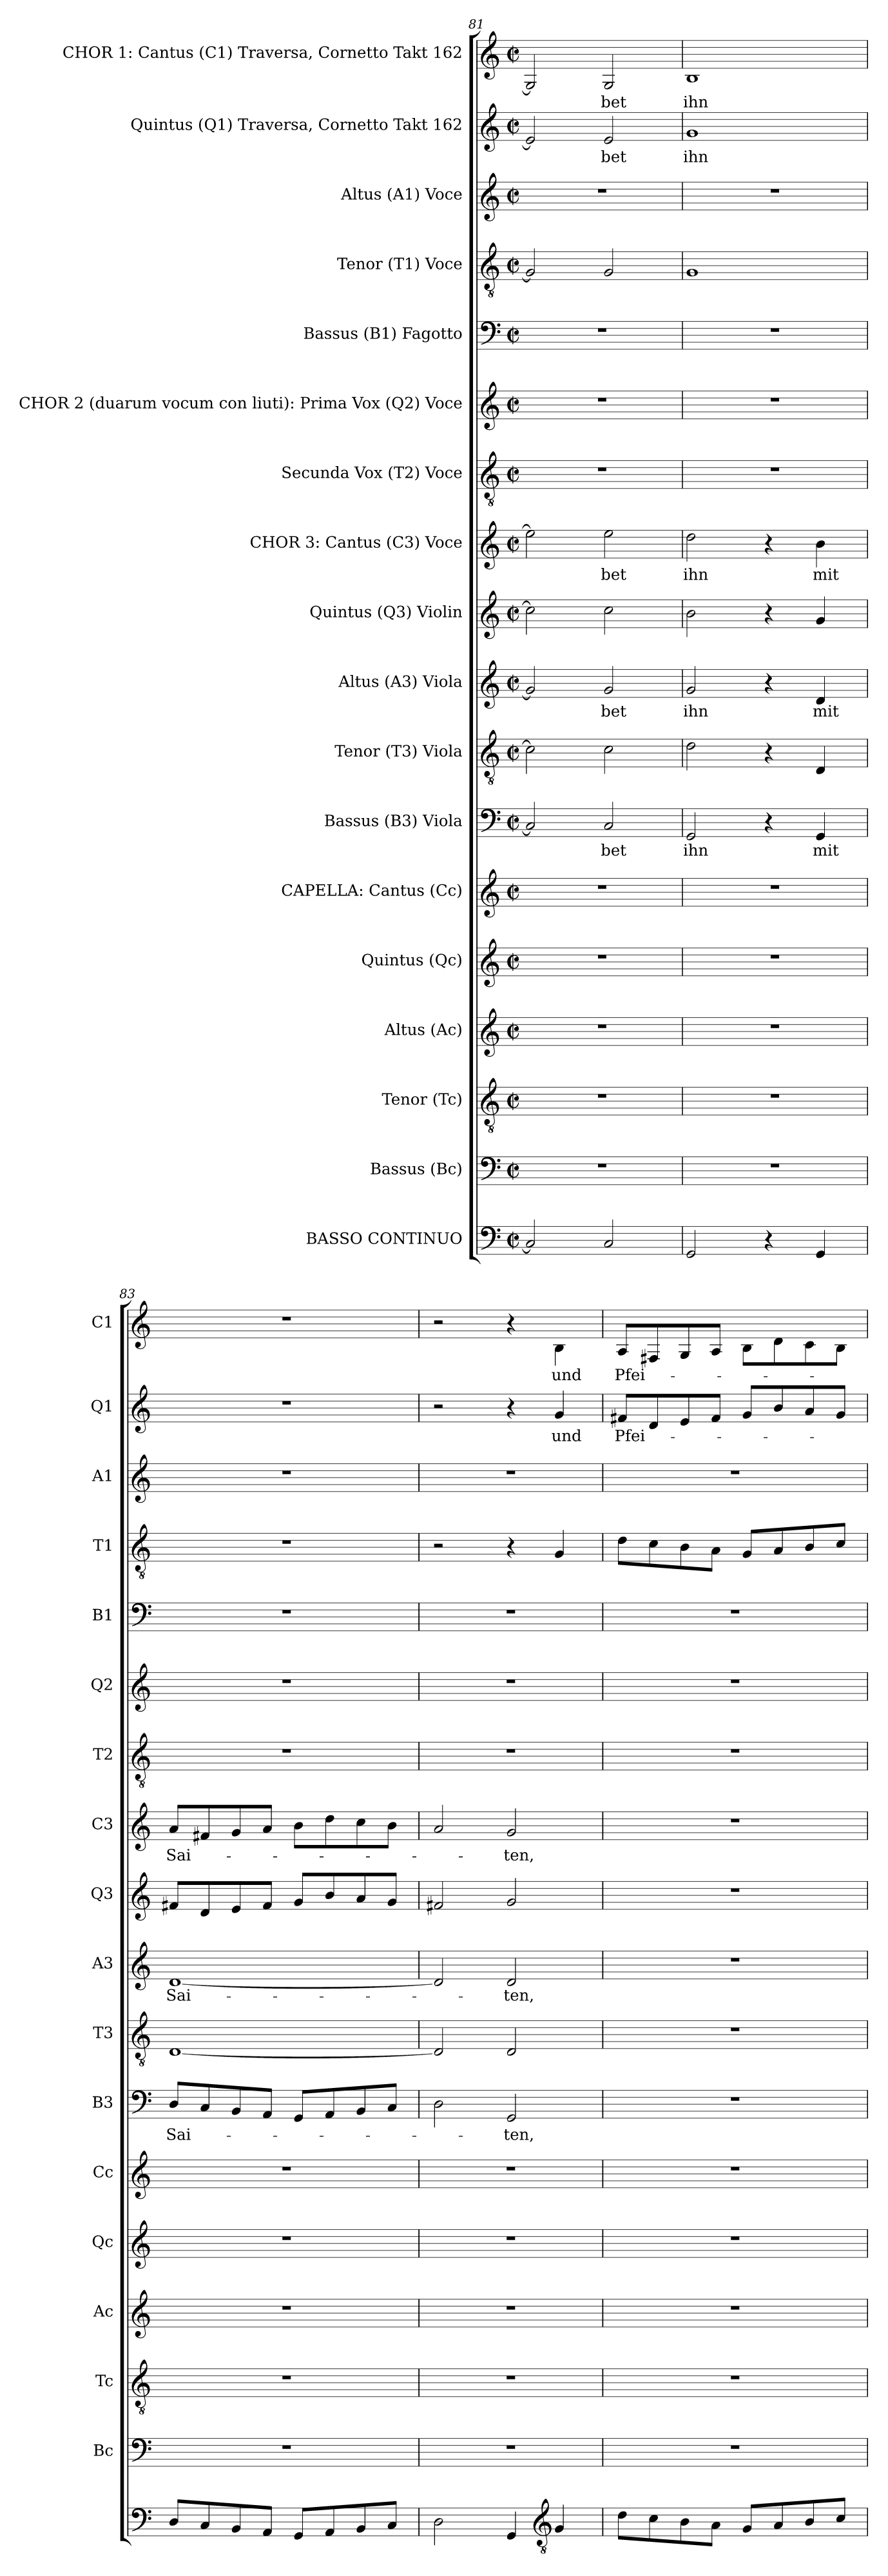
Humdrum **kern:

**kern	**kern	**kern	**kern	**kern	**kern	**kern	**text	**kern	**kern	**text	**kern	**kern	**text	**kern	**kern	**kern	**kern	**kern	**kern	**text	**kern	**text
*part18	*part17	*part16	*part15	*part14	*part13	*part12	*part12	*part11	*part10	*part10	*part9	*part8	*part8	*part7	*part6	*part5	*part4	*part3	*part2	*part2	*part1	*part1
*staff18	*staff17	*staff16	*staff15	*staff14	*staff13	*staff12	*staff12	*staff11	*staff10	*staff10	*staff9	*staff8	*staff8	*staff7	*staff6	*staff5	*staff4	*staff3	*staff2	*staff2	*staff1	*staff1
*I"BASSO CONTINUO	*I"Bassus (Bc)	*I"Tenor (Tc)	*I"Altus (Ac)	*I"Quintus (Qc)	*I"CAPELLA: Cantus (Cc)	*I"Bassus (B3) Viola	*	*I"Tenor (T3) Viola	*I"Altus (A3) Viola	*	*I"Quintus (Q3) Violin	*I"CHOR 3: Cantus (C3) Voce	*	*I"Secunda Vox (T2) Voce	*I"CHOR 2 (duarum vocum con liuti): Prima Vox  (Q2) Voce	*I"Bassus (B1) Fagotto	*I"Tenor (T1) Voce	*I"Altus (A1) Voce	*I"Quintus (Q1) Traversa, Cornetto Takt 162	*	*I"CHOR 1: Cantus (C1) Traversa, Cornetto Takt 162	*
*	*I'Bc	*I'Tc	*I'Ac	*I'Qc	*I'Cc	*I'B3	*	*I'T3	*I'A3	*	*I'Q3	*I'C3	*	*I'T2	*I'Q2	*I'B1	*I'T1	*I'A1	*I'Q1	*	*I'C1	*
*clefF4	*clefF4	*clefGv2	*clefG2	*clefG2	*clefG2	*clefF4	*	*clefGv2	*clefG2	*	*clefG2	*clefG2	*	*clefGv2	*clefG2	*clefF4	*clefGv2	*clefG2	*clefG2	*	*clefG2	*
*	*	*	*	*	*	*	*	*	*	*	*	*	*	*	*	*	*	*	*	*	*ITrd-7c-12	*
*k[]	*k[]	*k[]	*k[]	*k[]	*k[]	*k[]	*	*k[]	*k[]	*	*k[]	*k[]	*	*k[]	*k[]	*k[]	*k[]	*k[]	*k[]	*	*k[]	*
*M2/2	*M2/2	*M2/2	*M2/2	*M2/2	*M2/2	*M2/2	*	*M2/2	*M2/2	*	*M2/2	*M2/2	*	*M2/2	*M2/2	*M2/2	*M2/2	*M2/2	*M2/2	*	*M2/2	*
*met(c|)	*met(c|)	*met(c|)	*met(c|)	*met(c|)	*met(c|)	*met(c|)	*	*met(c|)	*met(c|)	*	*met(c|)	*met(c|)	*	*met(c|)	*met(c|)	*met(c|)	*met(c|)	*met(c|)	*met(c|)	*	*met(c|)	*
=81	=81	=81	=81	=81	=81	=81	=81	=81	=81	=81	=81	=81	=81	=81	=81	=81	=81	=81	=81	=81	=81	=81
2C/]	1r	1r	1r	1r	1r	2C/]	.	2c\]	2g/]	.	2cc\]	2ee\]	.	1r	1r	1r	2G/]	1r	2e/]	.	2g/]	.
2C/	.	.	.	.	.	2C/	bet	2c\	2g/	bet	2cc\	2ee\	bet	.	.	.	2G/	.	2e/	bet	2g/	-bet
=82	=82	=82	=82	=82	=82	=82	=82	=82	=82	=82	=82	=82	=82	=82	=82	=82	=82	=82	=82	=82	=82	=82
2GG/	1r	1r	1r	1r	1r	2GG/	ihn	2d\	2g/	ihn	2b\	2dd\	ihn	1r	1r	1r	1G	1r	1g	ihn	1b	ihn
4r	.	.	.	.	.	4r	.	4r	4r	.	4r	4r	.	.	.	.	.	.	.	.	.	.
4GG/	.	.	.	.	.	4GG/	mit	4D/	4d/	mit	4g/	4b\	mit	.	.	.	.	.	.	.	.	.
=83	=83	=83	=83	=83	=83	=83	=83	=83	=83	=83	=83	=83	=83	=83	=83	=83	=83	=83	=83	=83	=83	=83
8D/L	1r	1r	1r	1r	1r	8D/L	Sai-	[1D	[1d	Sai-	8f#X/L	8a/L	Sai-	1r	1r	1r	1r	1r	1r	.	1r	.
8C/	.	.	.	.	.	8C/	.	.	.	.	8d/	8f#X/	.	.	.	.	.	.	.	.	.	.
8BB/	.	.	.	.	.	8BB/	.	.	.	.	8e/	8g/	.	.	.	.	.	.	.	.	.	.
8AA/J	.	.	.	.	.	8AA/J	.	.	.	.	8f#/J	8a/J	.	.	.	.	.	.	.	.	.	.
8GG/L	.	.	.	.	.	8GG/L	.	.	.	.	8g/L	8b\L	.	.	.	.	.	.	.	.	.	.
8AA/	.	.	.	.	.	8AA/	.	.	.	.	8b/	8dd\	.	.	.	.	.	.	.	.	.	.
8BB/	.	.	.	.	.	8BB/	.	.	.	.	8a/	8cc\	.	.	.	.	.	.	.	.	.	.
8C/J	.	.	.	.	.	8C/J	.	.	.	.	8g/J	8b\J	.	.	.	.	.	.	.	.	.	.
=84	=84	=84	=84	=84	=84	=84	=84	=84	=84	=84	=84	=84	=84	=84	=84	=84	=84	=84	=84	=84	=84	=84
2D\	1r	1r	1r	1r	1r	2D\	.	2D/]	2d/]	.	2f#X/	2a/	.	1r	1r	1r	2r	1r	2r	.	2r	.
4GG/	.	.	.	.	.	2GG/	-ten,	2D/	2d/	-ten,	2g/	2g/	-ten,	.	.	.	4r	.	4r	.	4r	.
*clefGv2	*	*	*	*	*	*	*	*	*	*	*	*	*	*	*	*	*	*	*	*	*	*
4G/	.	.	.	.	.	.	.	.	.	.	.	.	.	.	.	.	4G/	.	4g/	und	4b\	und
=85	=85	=85	=85	=85	=85	=85	=85	=85	=85	=85	=85	=85	=85	=85	=85	=85	=85	=85	=85	=85	=85	=85
8d\L	1r	1r	1r	1r	1r	1r	.	1r	1r	.	1r	1r	.	1r	1r	1r	8d\L	1r	8f#X/L	Pfei-	8a/L	Pfei-
8c\	.	.	.	.	.	.	.	.	.	.	.	.	.	.	.	.	8c\	.	8d/	.	8f#X/	.
8B\	.	.	.	.	.	.	.	.	.	.	.	.	.	.	.	.	8B\	.	8e/	.	8g/	.
8A\J	.	.	.	.	.	.	.	.	.	.	.	.	.	.	.	.	8A\J	.	8f#/J	.	8a/J	.
8G/L	.	.	.	.	.	.	.	.	.	.	.	.	.	.	.	.	8G/L	.	8g/L	.	8b\L	.
8A/	.	.	.	.	.	.	.	.	.	.	.	.	.	.	.	.	8A/	.	8b/	.	8dd\	.
8B/	.	.	.	.	.	.	.	.	.	.	.	.	.	.	.	.	8B/	.	8a/	.	8cc\	.
8c/J	.	.	.	.	.	.	.	.	.	.	.	.	.	.	.	.	8c/J	.	8g/J	.	8b\J	.
=	=	=	=	=	=	=	=	=	=	=	=	=	=	=	=	=	=	=	=	=	=	=
*-	*-	*-	*-	*-	*-	*-	*-	*-	*-	*-	*-	*-	*-	*-	*-	*-	*-	*-	*-	*-	*-	*-
